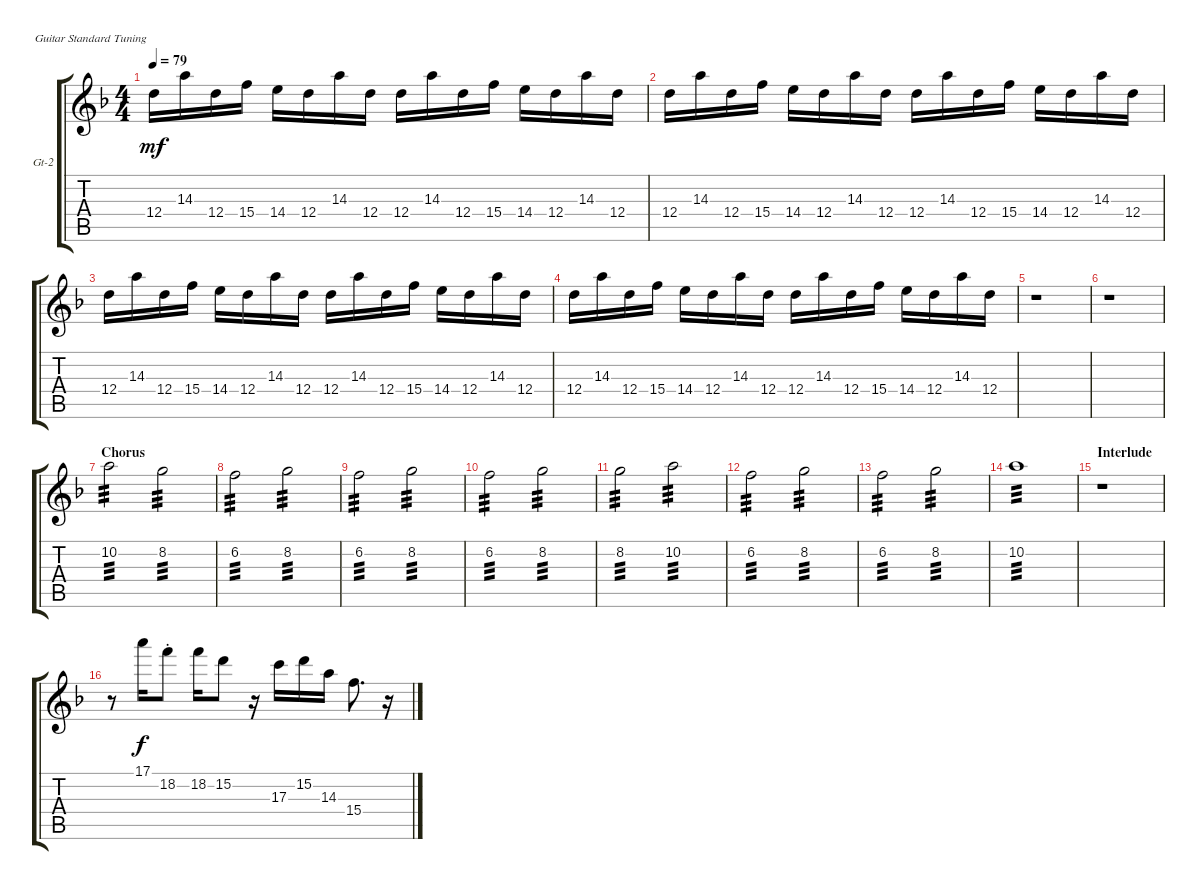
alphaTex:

\defaultSystemsLayout 4
\bracketExtendMode groupsimilarinstruments
\firstSystemTrackNameOrientation horizontal
\otherSystemsTrackNameOrientation horizontal
\track ("Guitar 2" "Gt-2") {instrument distortionguitar}
\staff {score tabs}
\tuning (E4 B3 G3 D3 A2 E2)
\ts (4 4)
\tempo 79
\clef g2
\scale
1.05422
\ks f
12.4.16{dy mf} 14.3.16 12.4.16 15.4.16 14.4.16 12.4.16 14.3.16 12.4.16 12.4.16 14.3.16 12.4.16 15.4.16 14.4.16 12.4.16 14.3.16 12.4.16 |
\scale
0.945776 12.4.16 14.3.16 12.4.16 15.4.16 14.4.16 12.4.16 14.3.16 12.4.16 12.4.16 14.3.16 12.4.16 15.4.16 14.4.16 12.4.16 14.3.16 12.4.16 |
\scale
1.05422 12.4.16 14.3.16 12.4.16 15.4.16 14.4.16 12.4.16 14.3.16 12.4.16 12.4.16 14.3.16 12.4.16 15.4.16 14.4.16 12.4.16 14.3.16 12.4.16 |
\scale
0.945776 12.4.16 14.3.16 12.4.16 15.4.16 14.4.16 12.4.16 14.3.16 12.4.16 12.4.16 14.3.16 12.4.16 15.4.16 14.4.16 12.4.16 14.3.16 12.4.16 |
\scale
1.05422 r.1 |
\scale
0.945776 r.1 |
\section ("" "Chorus")
\scale
1.05422 10.2.2{tp 3} 8.2.2{tp 3} |
\scale
0.945776 6.2.2{tp 3} 8.2.2{tp 3} |
\scale
1.05422 6.2.2{tp 3} 8.2.2{tp 3} |
\scale
0.945776 6.2.2{tp 3} 8.2.2{tp 3} |
\scale
1.05422 8.2.2{tp 3} 10.2.2{tp 3} |
\scale
0.945776 6.2.2{tp 3} 8.2.2{tp 3} |
\scale
1.05422 6.2.2{tp 3} 8.2.2{tp 3} |
\scale
0.945776 10.2.1{tp 3} |
\section ("" "Interlude")
\scale
1.05422 r.1 |
\scale
0.945776 r.8 17.1.16{dy f} 18.2{st}.8 18.2.16 15.2.8 r.16 17.3.16 15.2.16 14.3.16 15.4.8{d} r.16
